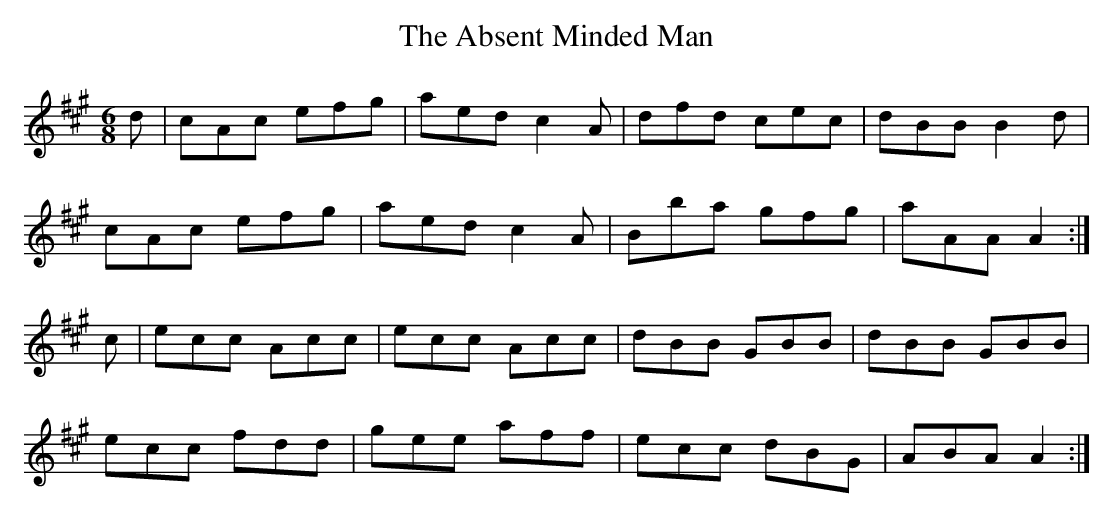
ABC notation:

X:1
T: Absent Minded Man, The
M:6/8
L:1/8
K:A
d | cAc efg | aed c2A | dfd cec | dBB B2d |
cAc efg | aed c2A | Bba gfg | aAA A2 :|
c | ecc Acc | ecc Acc | dBB GBB | dBB GBB |
ecc fdd | gee aff | ecc dBG | ABA A2 :|
